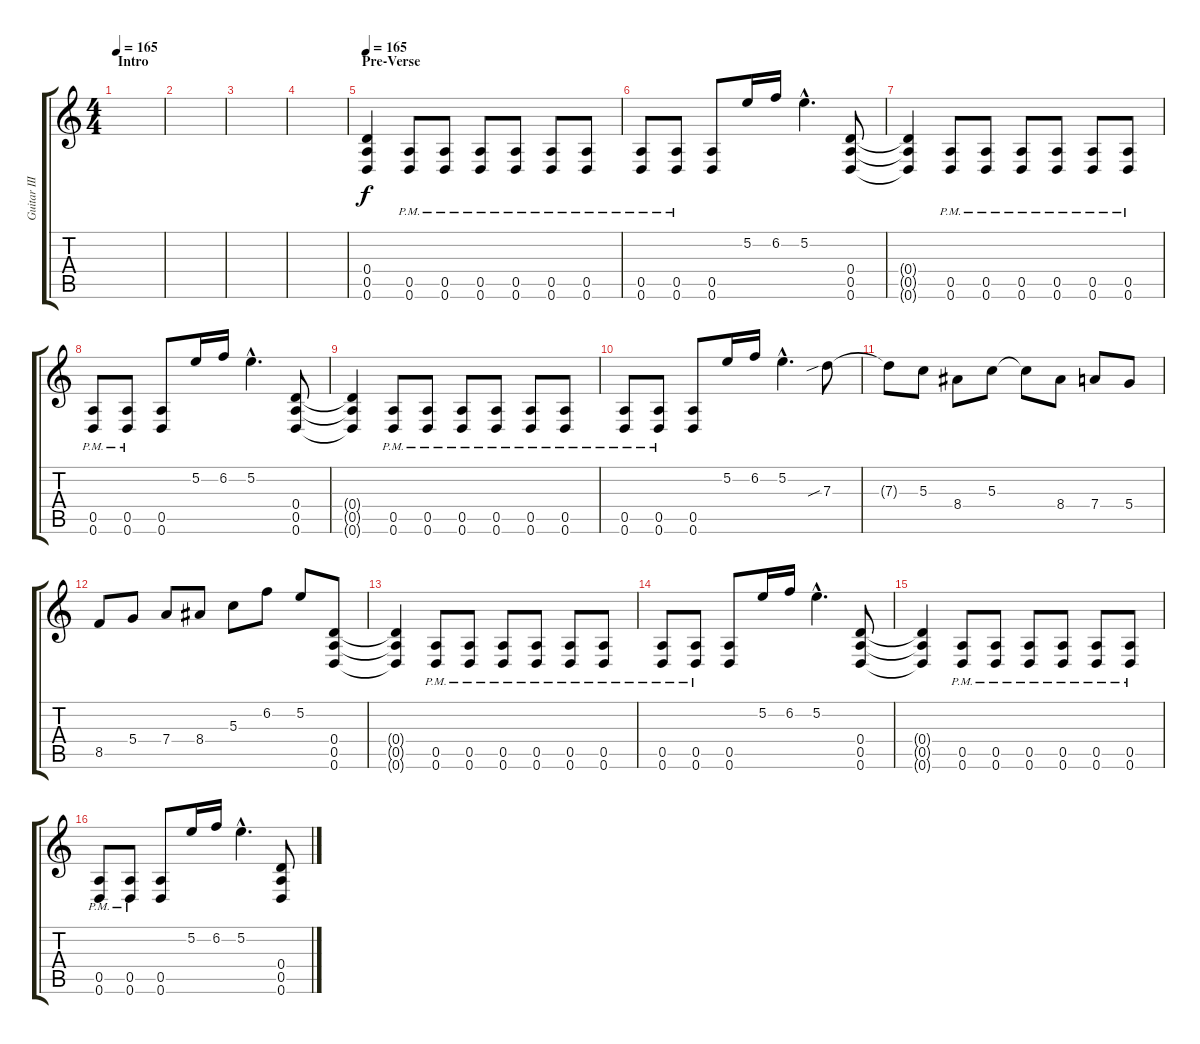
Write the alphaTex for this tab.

\track ("Guitar III" "Guitar III") {instrument distortionguitar}
\staff {score tabs}
\tuning (E4 B3 G3 D3 A2 D2) {hide}
\ts (4 4)
\section ("" "Intro")
\tempo 165
\tempo 83
\tempo 165
\clef g2
\ks c
|
|
|
|
\section ("" "Pre-Verse")
\tempo 165
(0.4 0.5 0.6).4 (0.5{pm} 0.6{pm}).8 (0.5{pm} 0.6{pm}).8 (0.5{pm} 0.6{pm}).8 (0.5{pm} 0.6{pm}).8 (0.5{pm} 0.6{pm}).8 (0.5{pm} 0.6{pm}).8 |
(0.5{pm} 0.6{pm}).8 (0.5{pm} 0.6{pm}).8 (0.5 0.6).8 5.2.16 6.2.16 5.2{hac}.4{d} (0.4 0.5 0.6).8 |
(0.4{t} 0.5{t} 0.6{t}).4 (0.5{pm} 0.6{pm}).8 (0.5{pm} 0.6{pm}).8 (0.5{pm} 0.6{pm}).8 (0.5{pm} 0.6{pm}).8 (0.5{pm} 0.6{pm}).8 (0.5{pm} 0.6{pm}).8 |
(0.5{pm} 0.6{pm}).8 (0.5{pm} 0.6{pm}).8 (0.5 0.6).8 5.2.16 6.2.16 5.2{hac}.4{d} (0.4 0.5 0.6).8 |
(0.4{t} 0.5{t} 0.6{t}).4 (0.5{pm} 0.6{pm}).8 (0.5{pm} 0.6{pm}).8 (0.5{pm} 0.6{pm}).8 (0.5{pm} 0.6{pm}).8 (0.5{pm} 0.6{pm}).8 (0.5{pm} 0.6{pm}).8 |
(0.5{pm} 0.6{pm}).8 (0.5{pm} 0.6{pm}).8 (0.5 0.6).8 5.2.16 6.2.16 5.2{hac}.4{d} 7.3{sib}.8 |
7.3{t}.8 5.3.8 8.4.8 5.3.8 5.3{t}.8 8.4.8 7.4.8 5.4.8 |
8.5.8 5.4.8 7.4.8 8.4.8 5.3.8 6.2.8 5.2.8 (0.4 0.5 0.6).8 |
(0.4{t} 0.5{t} 0.6{t}).4 (0.5{pm} 0.6{pm}).8 (0.5{pm} 0.6{pm}).8 (0.5{pm} 0.6{pm}).8 (0.5{pm} 0.6{pm}).8 (0.5{pm} 0.6{pm}).8 (0.5{pm} 0.6{pm}).8 |
(0.5{pm} 0.6{pm}).8 (0.5{pm} 0.6{pm}).8 (0.5 0.6).8 5.2.16 6.2.16 5.2{hac}.4{d} (0.4 0.5 0.6).8 |
(0.4{t} 0.5{t} 0.6{t}).4 (0.5{pm} 0.6{pm}).8 (0.5{pm} 0.6{pm}).8 (0.5{pm} 0.6{pm}).8 (0.5{pm} 0.6{pm}).8 (0.5{pm} 0.6{pm}).8 (0.5{pm} 0.6{pm}).8 |
(0.5{pm} 0.6{pm}).8 (0.5{pm} 0.6{pm}).8 (0.5 0.6).8 5.2.16 6.2.16 5.2{hac}.4{d} (0.4 0.5 0.6).8
